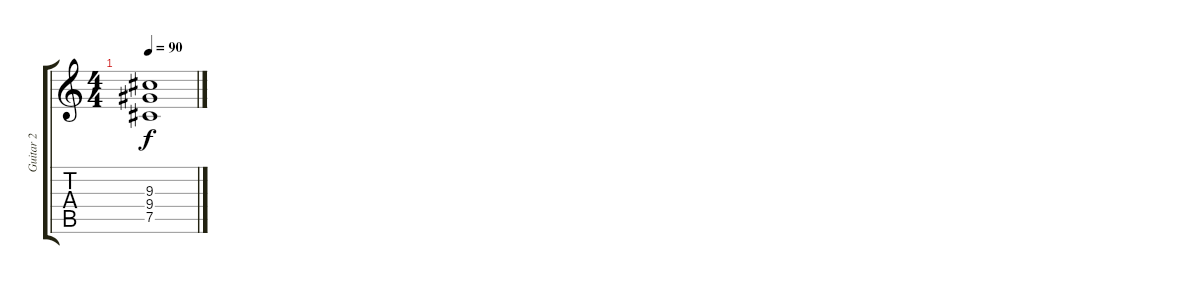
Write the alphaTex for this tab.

\track ("Guitar 2" "Guitar 2") {instrument distortionguitar}
\staff {score tabs}
\tuning (Db4 Ab3 E3 B2 Gb2 Db2) {hide}
\ts (4 4)
\tempo 90
\clef g2
\ks c
(9.3{t} 9.4{t} 7.5{t}).1{dy f}
